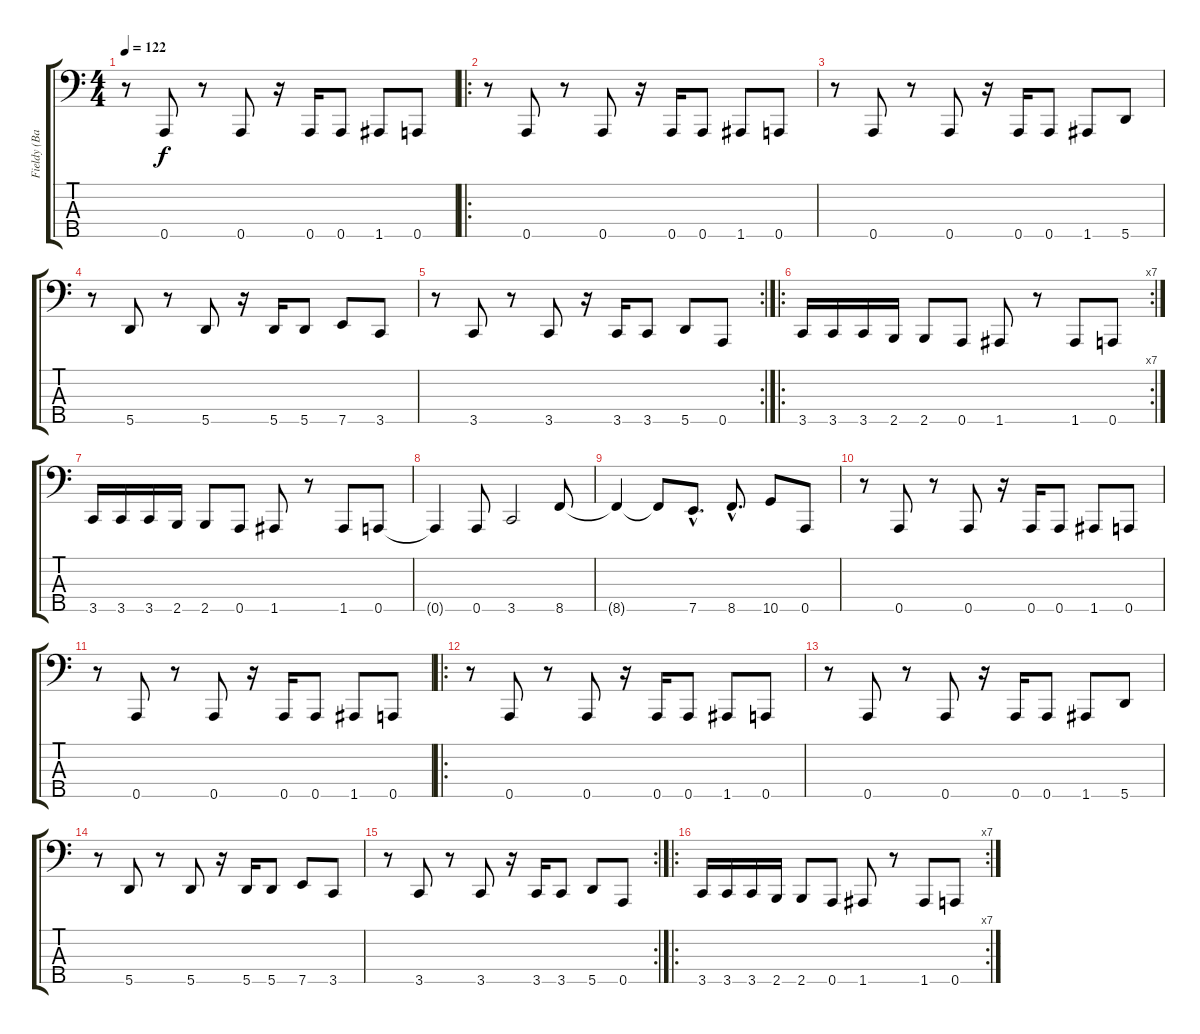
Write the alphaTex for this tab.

\track ("Fieldy (Bass)" "Fieldy (Ba") {instrument slapbass1}
\staff {score tabs}
\tuning (F2 C2 G1 D1 A0) {hide}
\ts (4 4)
\tempo 122
\clef f4
\ks c
r.8{dy f} 0.5.8 r.8 0.5.8 r.16 0.5.16 0.5.8 1.5.8 0.5.8 |
\ro
r.8 0.5.8 r.8 0.5.8 r.16 0.5.16 0.5.8 1.5.8 0.5.8 |
r.8 0.5.8 r.8 0.5.8 r.16 0.5.16 0.5.8 1.5.8 5.5.8 |
r.8 5.5.8 r.8 5.5.8 r.16 5.5.16 5.5.8 7.5.8 3.5.8 |
\rc 2
r.8 3.5.8 r.8 3.5.8 r.16 3.5.16 3.5.8 5.5.8 0.5.8 |
\ro
\rc 7
3.5.16 3.5.16 3.5.16 2.5.16 2.5.8 0.5.8 1.5.8 r.8 1.5.8 0.5.8 |
3.5.16 3.5.16 3.5.16 2.5.16 2.5.8 0.5.8 1.5.8 r.8 1.5.8 0.5.8 |
0.5{t}.4 0.5.8 3.5.2 8.5.8 |
8.5{t}.4 8.5{t}.8 7.5{hac}.8{d} 8.5{hac}.8{d} 10.5.8 0.5.8 |
r.8 0.5.8 r.8 0.5.8 r.16 0.5.16 0.5.8 1.5.8 0.5.8 |
r.8 0.5.8 r.8 0.5.8 r.16 0.5.16 0.5.8 1.5.8 0.5.8 |
\ro
r.8 0.5.8 r.8 0.5.8 r.16 0.5.16 0.5.8 1.5.8 0.5.8 |
r.8 0.5.8 r.8 0.5.8 r.16 0.5.16 0.5.8 1.5.8 5.5.8 |
r.8 5.5.8 r.8 5.5.8 r.16 5.5.16 5.5.8 7.5.8 3.5.8 |
\rc 2
r.8 3.5.8 r.8 3.5.8 r.16 3.5.16 3.5.8 5.5.8 0.5.8 |
\ro
\rc 7
3.5.16 3.5.16 3.5.16 2.5.16 2.5.8 0.5.8 1.5.8 r.8 1.5.8 0.5.8
